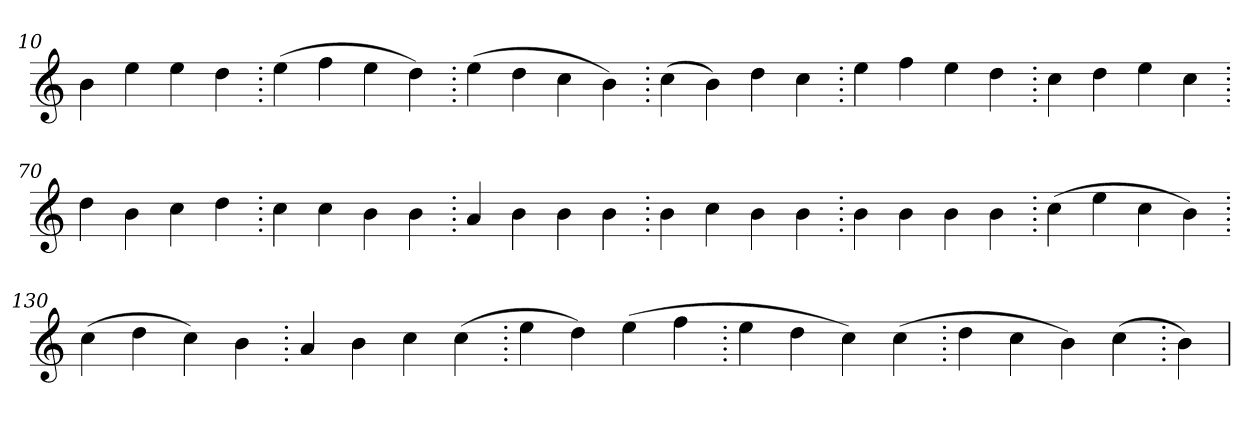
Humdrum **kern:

**kern
*part1
*staff1
*clefG2
=10.
4b
4ee
4ee
4dd
=20.
(>4ee
4ff
4ee
4dd)
=30.
(>4ee
4dd
4cc
4b)
=40.
(>4cc
4b)
4dd
4cc
=50.
4ee
4ff
4ee
4dd
=60.
4cc
4dd
4ee
4cc
=70.
4dd
4b
4cc
4dd
=80.
4cc
4cc
4b
4b
=90.
4a
4b
4b
4b
=100.
4b
4cc
4b
4b
=110.
4b
4b
4b
4b
=120.
(>4cc
4ee
4cc
4b)
=130.
(>4cc
4dd
4cc)
4b
=140.
4a
4b
4cc
(>4cc
=150.
4ee
4dd)
(>4ee
4ff
=160.
4ee
4dd
4cc)
(>4cc
=170.
4dd
4cc
4b)
(>4cc
=180.
4b)
=
*-
